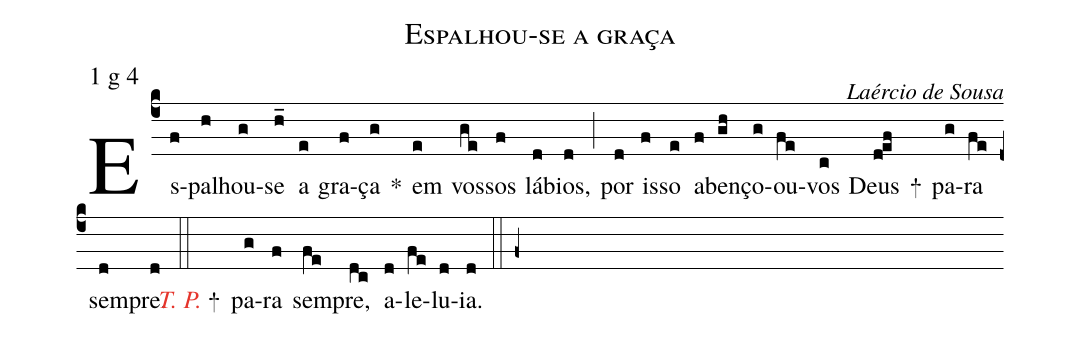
name: Espalhou-se a graça;
mode: 1;
mode-differentia: g 4;
commentary: Laércio de Sousa;
%%
(c4)

Es(f)pa(h)lhou-(g)se(h_) a(e) gra(f)ça(g) *() em(e) vos(ge)sos(f) lá(d)bios,(d) (;) por(d) is(f)so(e) a(f)ben(gh)ço(g)ou-(fe)vos(c) Deus(def) +() pa(g)ra(fe) sem(d)pre.(d) (::)

<nlba><c><i>T. P.</i></c> +() pa</nlba>(g)ra(f) sem(fe)pre,(dc) a(d)le(fe)lu(d)ia.(d) (::f+)
